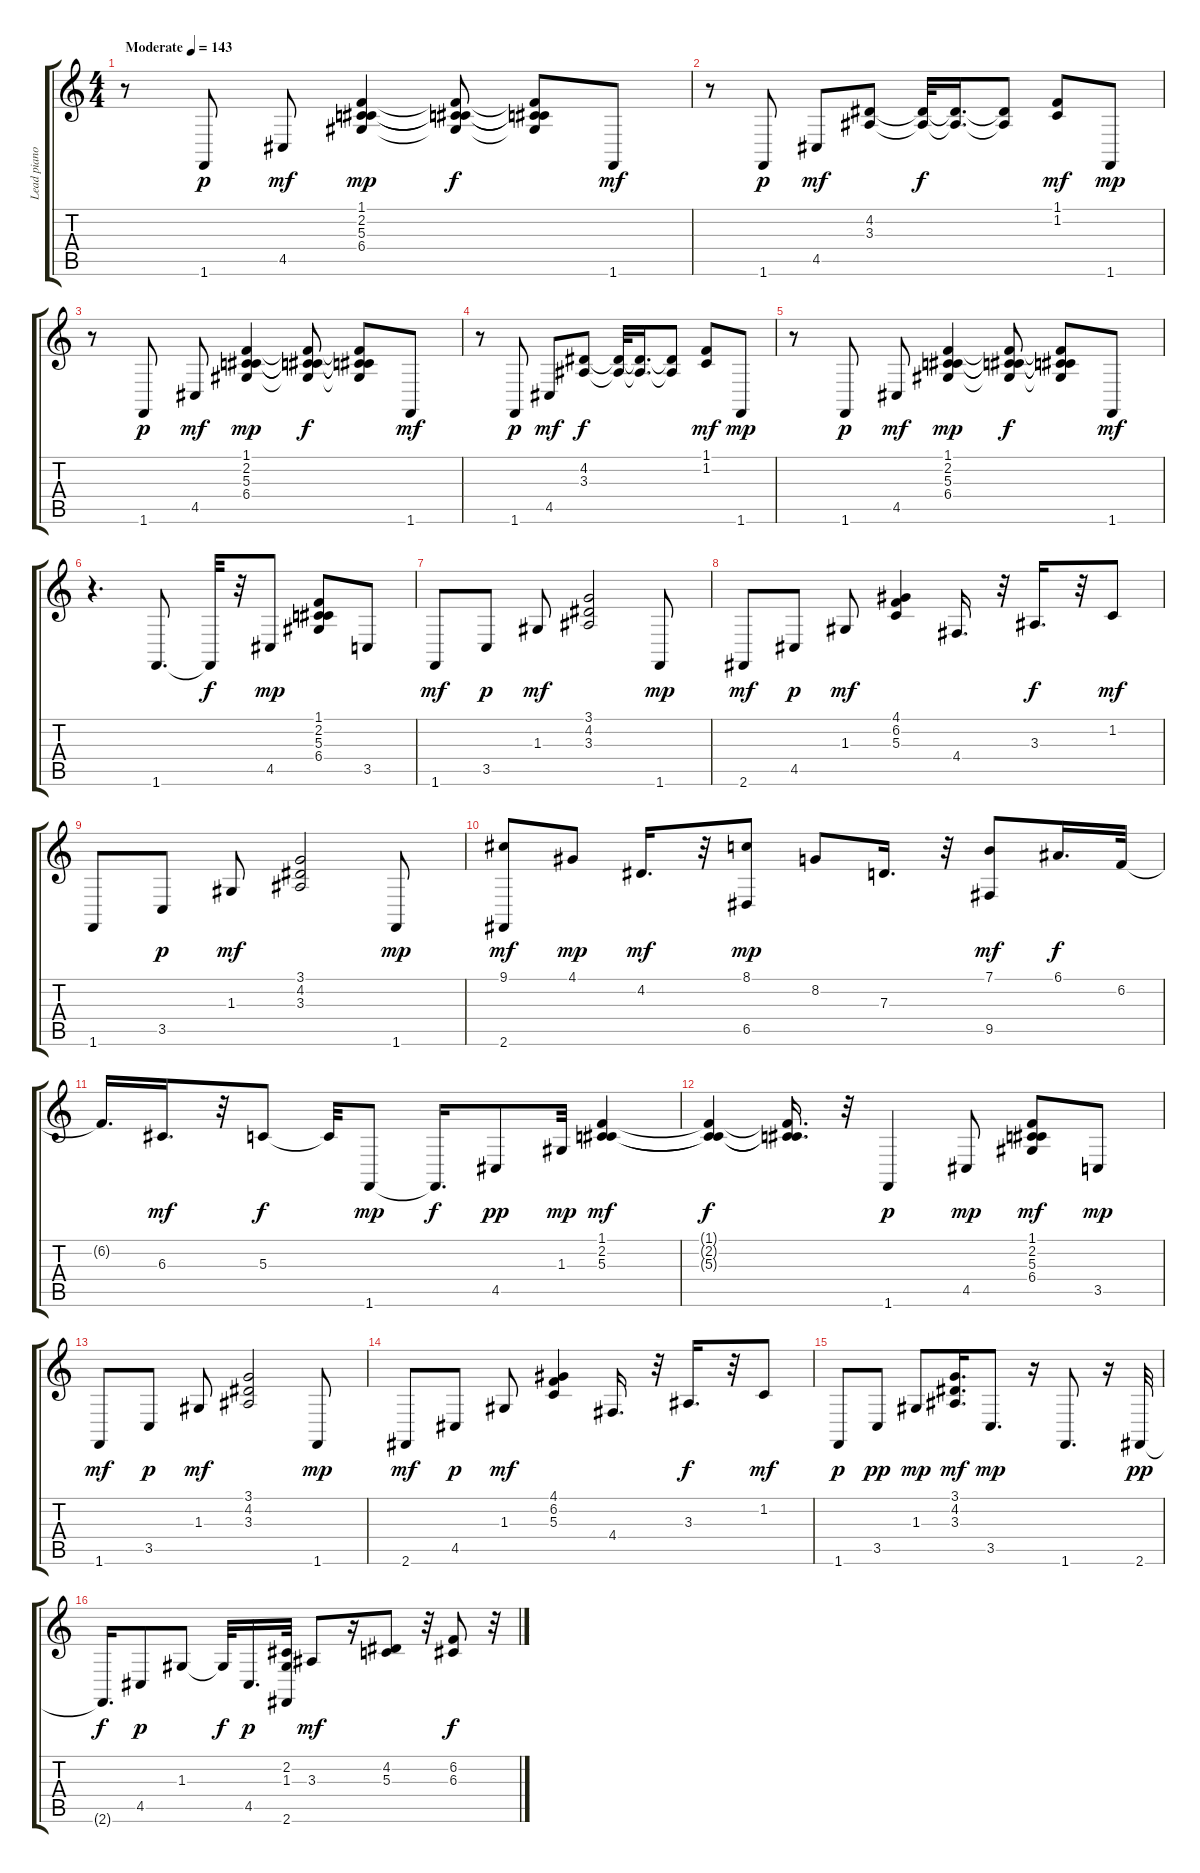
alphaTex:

\track ("Lead piano" "Lead piano") {instrument brightacousticpiano}
\staff {score tabs}
\tuning (E4 B3 G3 D3 A2 E2) {hide}
\ts (4 4)
\tempo (143 "Moderate")
\clef g2
\ks c
r.8{dy p instrument brightacousticpiano} 1.6.8 4.5.8{dy mf} (1.1 2.2 5.3 6.4).4{dy mp} (1.1{t} 2.2{t} 5.3{t} 6.4{t}).8{dy f} (1.1{t} 2.2{t} 5.3{t} 6.4{t}).8 1.6.8{dy mf} |
r.8 1.6.8{dy p} 4.5.8{dy mf} (4.2 3.3).8 (4.2{t} 3.3{t}).32{dy f} (4.2{t} 3.3{t}).16{d} (4.2{t} 3.3{t}).8 (1.1 1.2).8{dy mf} 1.6.8{dy mp} |
r.8 1.6.8{dy p} 4.5.8{dy mf} (1.1 2.2 5.3 6.4).4{dy mp} (1.1{t} 2.2{t} 5.3{t} 6.4{t}).8{dy f} (1.1{t} 2.2{t} 5.3{t} 6.4{t}).8 1.6.8{dy mf} |
r.8 1.6.8{dy p} 4.5.8{dy mf} (4.2 3.3).8{dy f} (4.2{t} 3.3{t}).32 (4.2{t} 3.3{t}).16{d} (4.2{t} 3.3{t}).8 (1.1 1.2).8{dy mf} 1.6.8{dy mp} |
r.8 1.6.8{dy p} 4.5.8{dy mf} (1.1 2.2 5.3 6.4).4{dy mp} (1.1{t} 2.2{t} 5.3{t} 6.4{t}).8{dy f} (1.1{t} 2.2{t} 5.3{t} 6.4{t}).8 1.6.8{dy mf} |
r.4{d} 1.6.8{d} 1.6{t}.32{dy f} r.32 4.5.8{dy mp} (1.1 2.2 5.3 6.4).8 3.5.8 |
1.6.8{dy mf} 3.5.8{dy p} 1.3.8{dy mf} (3.1 4.2 3.3).2 1.6.8{dy mp} |
2.6.8{dy mf} 4.5.8{dy p} 1.3.8{dy mf} (4.1 6.2 5.3).4 4.4.16{d} r.32 3.3.16{d dy f} r.32 1.2.8{dy mf} |
1.6.8 3.5.8{dy p} 1.3.8{dy mf} (3.1 4.2 3.3).2 1.6.8{dy mp} |
(9.1 2.6).8{dy mf} 4.1.8{dy mp} 4.2.16{d dy mf} r.32 (8.1 6.5).8{dy mp} 8.2.8 7.3.16{d} r.32 (7.1 9.5).8{dy mf} 6.1.16{d dy f} 6.2.32 |
6.2{t}.16{d} 6.3.16{d dy mf} r.32 5.3.8{dy f} 5.3{t}.32 1.6.8{dy mp} 1.6{t}.16{d dy f} 4.5.8{dy pp} 1.3.32{dy mp} (1.1 2.2 5.3).4{dy mf} |
(1.1{t} 2.2{t} 5.3{t}).4{dy f} (1.1{t} 2.2{t} 5.3{t}).16{d} r.32 1.6.4{dy p} 4.5.8{dy mp} (1.1 2.2 5.3 6.4).8{dy mf} 3.5.8{dy mp} |
1.6.8{dy mf} 3.5.8{dy p} 1.3.8{dy mf} (3.1 4.2 3.3).2 1.6.8{dy mp} |
2.6.8{dy mf} 4.5.8{dy p} 1.3.8{dy mf} (4.1 6.2 5.3).4 4.4.16{d} r.32 3.3.16{d dy f} r.32 1.2.8{dy mf} |
1.6.8{dy p} 3.5.8{dy pp} 1.3.8{dy mp} (3.1 4.2 3.3).16{d dy mf} 3.5.8{d dy mp} r.16 1.6.8{d} r.16 2.6.32{dy pp} |
2.6{t}.16{d dy f} 4.5.8{dy p} 1.3.8 1.3{t}.32{dy f} 4.5.16{d dy p} (2.2 1.3 2.6).32 3.3.8{dy mf} r.16 (4.2 5.3).8 r.32 (6.2 6.3).8{dy f} r.32
